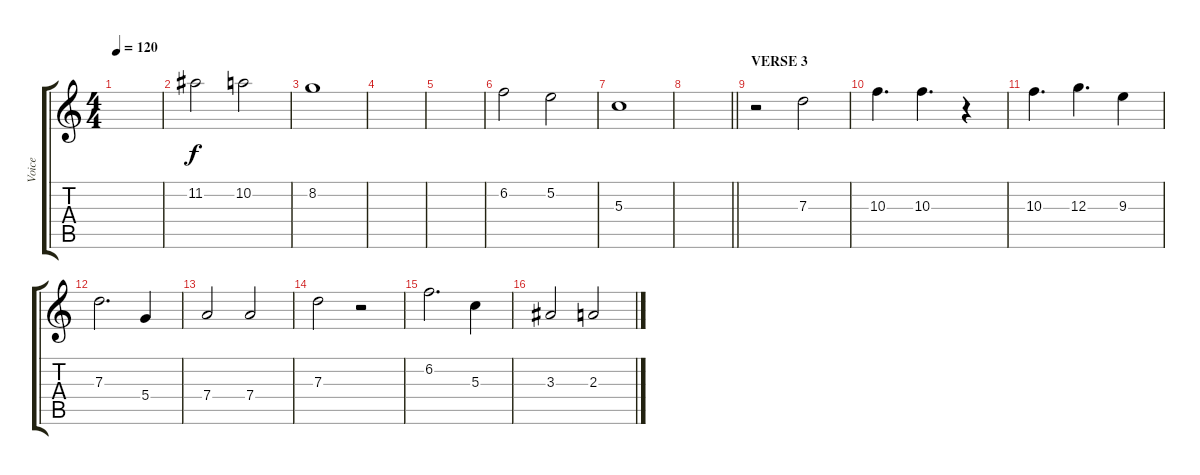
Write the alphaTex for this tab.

\track ("Voice" "Voice") {instrument contrabass}
\staff {score tabs}
\tuning (E4 B3 G3 D3 A2 E2) {hide}
\ts (4 4)
\tempo 120
\clef g2
\ks c
|
11.2.2 10.2.2 |
8.2.1 |
|
|
6.2.2 5.2.2 |
5.3.1 |
\barLineRight lightlight
|
\section ("" "VERSE 3")
r.2 7.3.2 |
10.3.4{d} 10.3.4{d} r.4 |
10.3.4{d} 12.3.4{d} 9.3.4 |
7.3.2{d} 5.4.4 |
7.4.2 7.4.2 |
7.3.2 r.2 |
6.2.2{d} 5.3.4 |
3.3.2 2.3.2
